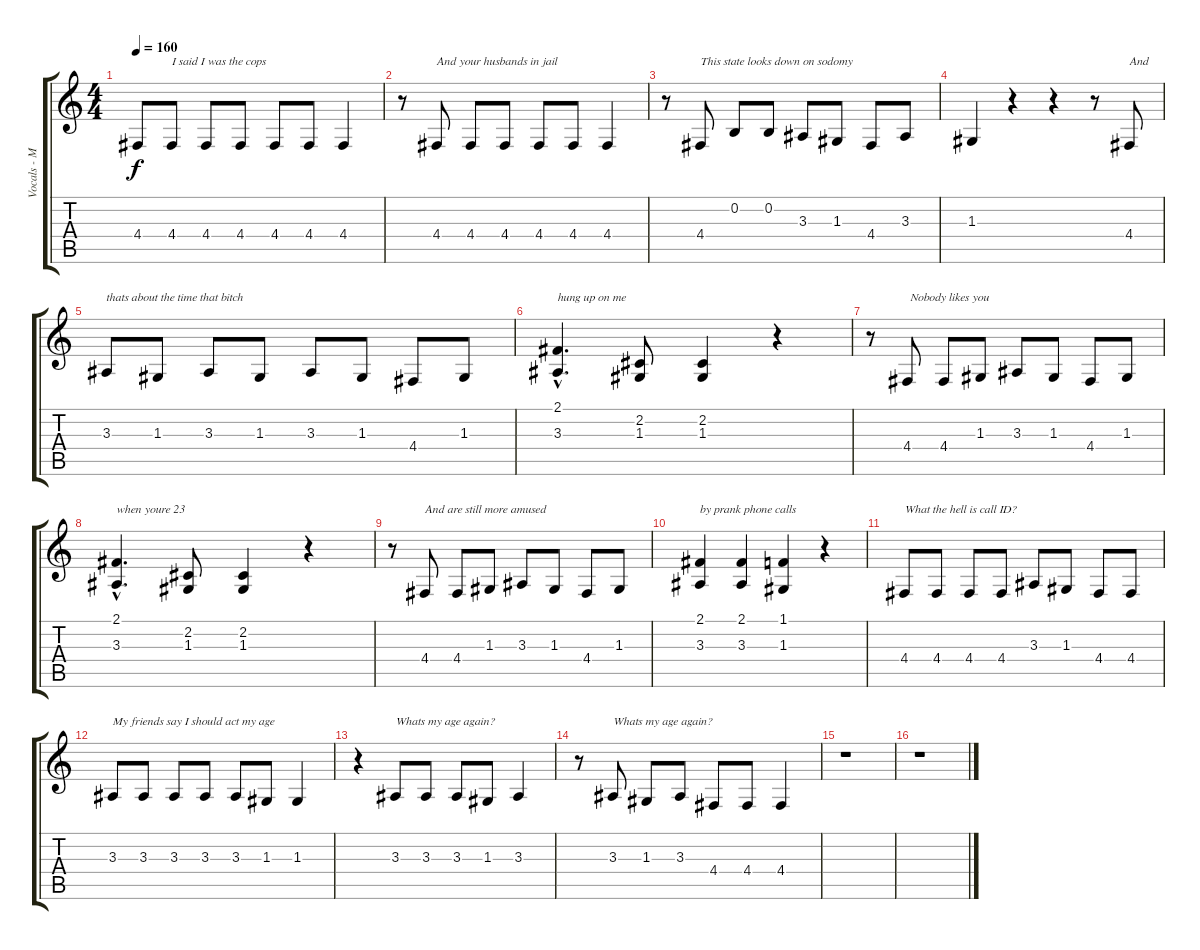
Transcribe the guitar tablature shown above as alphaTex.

\track ("Vocals - Mark " "Vocals - M") {instrument sopranosax}
\staff {score tabs}
\tuning (E4 B3 G3 D3 A2 E2) {hide}
\ts (4 4)
\tempo 160
\clef g2
\ks c
4.4{t}.8{dy f} 4.4.8{txt "I said I was the cops"} 4.4.8 4.4.8 4.4.8 4.4.8 4.4.4 |
r.8 4.4.8{txt "And your husbands in jail"} 4.4.8 4.4.8 4.4.8 4.4.8 4.4.4 |
r.8 4.4.8{txt "This state looks down on sodomy"} 0.2.8 0.2.8 3.3.8 1.3.8 4.4.8 3.3.8 |
1.3.4 r.4 r.4 r.8 4.4.8{txt "And "} |
3.3.8{txt "thats about the time that bitch "} 1.3.8 3.3.8 1.3.8 3.3.8 1.3.8 4.4.8 1.3.8 |
(2.1{hac} 3.3{hac}).4{d txt "hung up on me"} (2.2 1.3).8 (2.2 1.3).4 r.4 |
r.8 4.4.8{txt " Nobody likes you "} 4.4.8 1.3.8 3.3.8 1.3.8 4.4.8 1.3.8 |
(2.1{hac} 3.3{hac}).4{d txt "when youre 23"} (2.2 1.3).8 (2.2 1.3).4 r.4 |
r.8 4.4.8{txt "And are still more amused "} 4.4.8 1.3.8 3.3.8 1.3.8 4.4.8 1.3.8 |
(2.1 3.3).4{txt "by prank phone calls"} (2.1 3.3).4 (1.1 1.3).4 r.4 |
4.4.8{txt "What the hell is call ID?"} 4.4.8 4.4.8 4.4.8 3.3.8 1.3.8 4.4.8 4.4.8 |
3.3.8{txt "My friends say I should act my age"} 3.3.8 3.3.8 3.3.8 3.3.8 1.3.8 1.3.4 |
r.4 3.3.8{txt "Whats my age again?"} 3.3.8 3.3.8 1.3.8 3.3.4 |
r.8 3.3.8{txt "Whats my age again?"} 1.3.8 3.3.8 4.4.8 4.4.8 4.4.4 |
r.1 |
r.1
